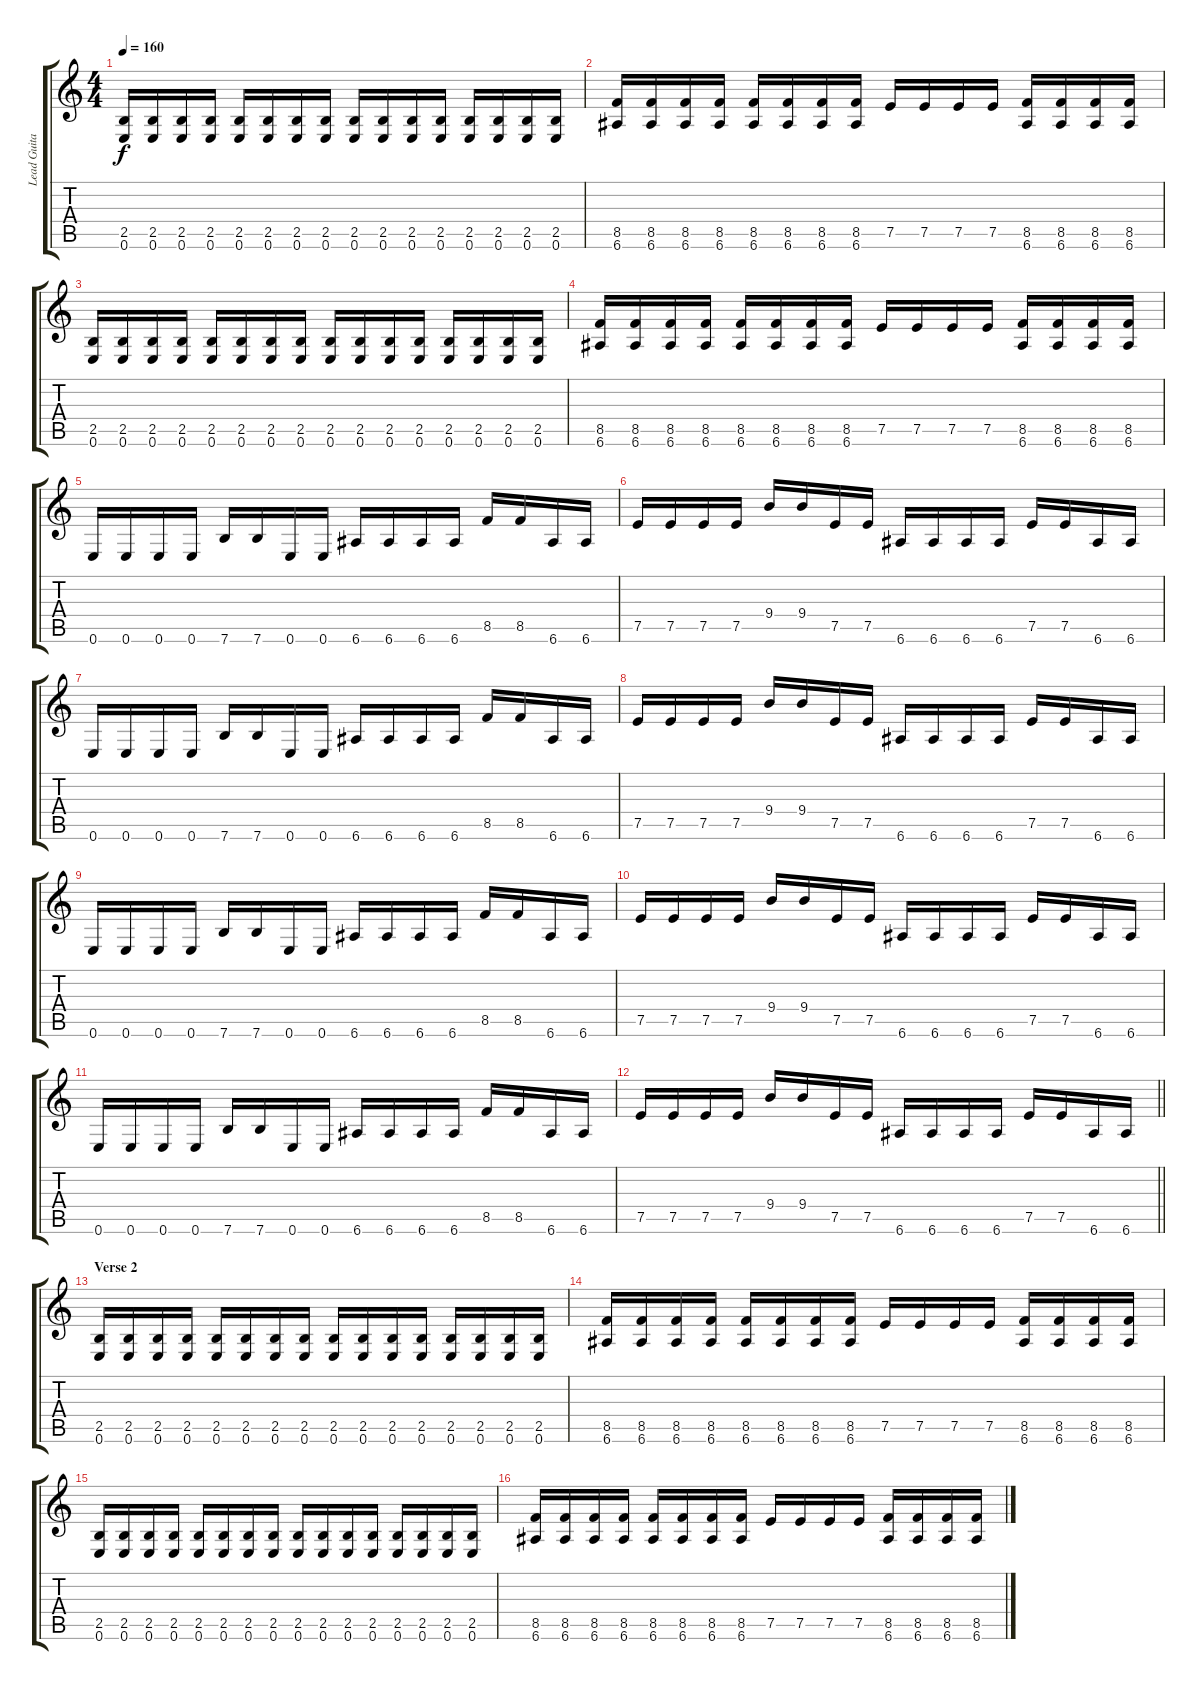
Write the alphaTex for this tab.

\track ("Lead Guitar" "Lead Guita") {instrument distortionguitar}
\staff {score tabs}
\tuning (E4 B3 G3 D3 A2 E2) {hide}
\ts (4 4)
\tempo 160
\clef g2
\ks c
(2.5 0.6).16{dy f} (2.5 0.6).16 (2.5 0.6).16 (2.5 0.6).16 (2.5 0.6).16 (2.5 0.6).16 (2.5 0.6).16 (2.5 0.6).16 (2.5 0.6).16 (2.5 0.6).16 (2.5 0.6).16 (2.5 0.6).16 (2.5 0.6).16 (2.5 0.6).16 (2.5 0.6).16 (2.5 0.6).16 |
(8.5 6.6).16 (8.5 6.6).16 (8.5 6.6).16 (8.5 6.6).16 (8.5 6.6).16 (8.5 6.6).16 (8.5 6.6).16 (8.5 6.6).16 7.5.16 7.5.16 7.5.16 7.5.16 (8.5 6.6).16 (8.5 6.6).16 (8.5 6.6).16 (8.5 6.6).16 |
(2.5 0.6).16 (2.5 0.6).16 (2.5 0.6).16 (2.5 0.6).16 (2.5 0.6).16 (2.5 0.6).16 (2.5 0.6).16 (2.5 0.6).16 (2.5 0.6).16 (2.5 0.6).16 (2.5 0.6).16 (2.5 0.6).16 (2.5 0.6).16 (2.5 0.6).16 (2.5 0.6).16 (2.5 0.6).16 |
(8.5 6.6).16 (8.5 6.6).16 (8.5 6.6).16 (8.5 6.6).16 (8.5 6.6).16 (8.5 6.6).16 (8.5 6.6).16 (8.5 6.6).16 7.5.16 7.5.16 7.5.16 7.5.16 (8.5 6.6).16 (8.5 6.6).16 (8.5 6.6).16 (8.5 6.6).16 |
0.6.16 0.6.16 0.6.16 0.6.16 7.6.16 7.6.16 0.6.16 0.6.16 6.6.16 6.6.16 6.6.16 6.6.16 8.5.16 8.5.16 6.6.16 6.6.16 |
7.5.16 7.5.16 7.5.16 7.5.16 9.4.16 9.4.16 7.5.16 7.5.16 6.6.16 6.6.16 6.6.16 6.6.16 7.5.16 7.5.16 6.6.16 6.6.16 |
0.6.16 0.6.16 0.6.16 0.6.16 7.6.16 7.6.16 0.6.16 0.6.16 6.6.16 6.6.16 6.6.16 6.6.16 8.5.16 8.5.16 6.6.16 6.6.16 |
7.5.16 7.5.16 7.5.16 7.5.16 9.4.16 9.4.16 7.5.16 7.5.16 6.6.16 6.6.16 6.6.16 6.6.16 7.5.16 7.5.16 6.6.16 6.6.16 |
0.6.16 0.6.16 0.6.16 0.6.16 7.6.16 7.6.16 0.6.16 0.6.16 6.6.16 6.6.16 6.6.16 6.6.16 8.5.16 8.5.16 6.6.16 6.6.16 |
7.5.16 7.5.16 7.5.16 7.5.16 9.4.16 9.4.16 7.5.16 7.5.16 6.6.16 6.6.16 6.6.16 6.6.16 7.5.16 7.5.16 6.6.16 6.6.16 |
0.6.16 0.6.16 0.6.16 0.6.16 7.6.16 7.6.16 0.6.16 0.6.16 6.6.16 6.6.16 6.6.16 6.6.16 8.5.16 8.5.16 6.6.16 6.6.16 |
\barLineRight lightlight
7.5.16 7.5.16 7.5.16 7.5.16 9.4.16 9.4.16 7.5.16 7.5.16 6.6.16 6.6.16 6.6.16 6.6.16 7.5.16 7.5.16 6.6.16 6.6.16 |
\section ("" "Verse 2")
(2.5 0.6).16 (2.5 0.6).16 (2.5 0.6).16 (2.5 0.6).16 (2.5 0.6).16 (2.5 0.6).16 (2.5 0.6).16 (2.5 0.6).16 (2.5 0.6).16 (2.5 0.6).16 (2.5 0.6).16 (2.5 0.6).16 (2.5 0.6).16 (2.5 0.6).16 (2.5 0.6).16 (2.5 0.6).16 |
(8.5 6.6).16 (8.5 6.6).16 (8.5 6.6).16 (8.5 6.6).16 (8.5 6.6).16 (8.5 6.6).16 (8.5 6.6).16 (8.5 6.6).16 7.5.16 7.5.16 7.5.16 7.5.16 (8.5 6.6).16 (8.5 6.6).16 (8.5 6.6).16 (8.5 6.6).16 |
(2.5 0.6).16 (2.5 0.6).16 (2.5 0.6).16 (2.5 0.6).16 (2.5 0.6).16 (2.5 0.6).16 (2.5 0.6).16 (2.5 0.6).16 (2.5 0.6).16 (2.5 0.6).16 (2.5 0.6).16 (2.5 0.6).16 (2.5 0.6).16 (2.5 0.6).16 (2.5 0.6).16 (2.5 0.6).16 |
(8.5 6.6).16 (8.5 6.6).16 (8.5 6.6).16 (8.5 6.6).16 (8.5 6.6).16 (8.5 6.6).16 (8.5 6.6).16 (8.5 6.6).16 7.5.16 7.5.16 7.5.16 7.5.16 (8.5 6.6).16 (8.5 6.6).16 (8.5 6.6).16 (8.5 6.6).16
